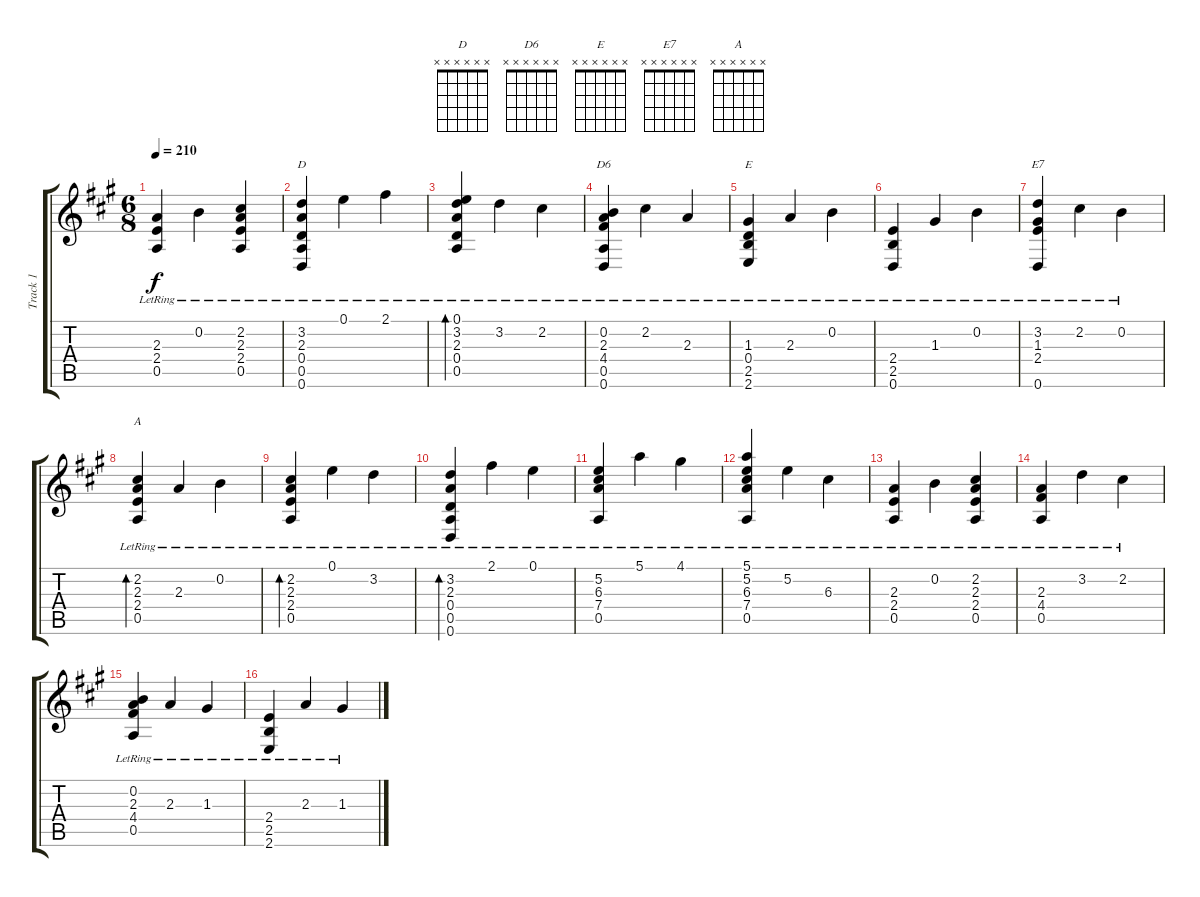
\track ("Track 1" "Track 1") {instrument acousticguitarnylon}
\staff {score tabs}
\tuning (E4 B3 G3 D3 A2 D2) {hide}
\chord ("D" x x x x x x)
\chord ("D6" x x x x x x)
\chord ("E" x x x x x x)
\chord ("E7" x x x x x x)
\chord ("A" x x x x x x)
\ts (6 8)
\tempo 210
\clef g2
\ks a
(2.3{lr} 2.4{lr} 0.5{lr}).4{dy f} 0.2{lr}.4 (2.2{lr} 2.3{lr} 2.4{lr} 0.5{lr}).4 |
(3.2{lr} 2.3{lr} 0.4{lr} 0.5{lr} 0.6).4{ch "D"} 0.1{lr}.4 2.1{lr}.4 |
(0.1{lr} 3.2{lr} 2.3{lr} 0.4{lr} 0.5{lr}).4{bd 60} 3.2{lr}.4 2.2{lr}.4 |
(0.2{lr} 2.3{lr} 4.4{lr} 0.5{lr} 0.6).4{ch "D6"} 2.2{lr}.4 2.3{lr}.4 |
(1.3{lr} 0.4{lr} 2.5{lr} 2.6{lr}).4{ch "E"} 2.3{lr}.4 0.2{lr}.4 |
(2.4{lr} 2.5{lr} 0.6{lr}).4 1.3{lr}.4 0.2{lr}.4 |
(3.2{lr} 1.3{lr} 2.4{lr} 0.6{lr}).4{ch "E7"} 2.2{lr}.4 0.2{lr}.4 |
(2.2{lr} 2.3{lr} 2.4{lr} 0.5{lr}).4{bd 480 ch "A"} 2.3{lr}.4 0.2{lr}.4 |
(2.2{lr} 2.3{lr} 2.4{lr} 0.5{lr}).4{bd 120} 0.1{lr}.4 3.2{lr}.4 |
(3.2{lr} 2.3{lr} 0.4{lr} 0.5{lr} 0.6).4{bd 120} 2.1{lr}.4 0.1{lr}.4 |
(5.2{lr} 6.3{lr} 7.4{lr} 0.5{lr}).4 5.1{lr}.4 4.1{lr}.4 |
(5.1{lr} 5.2{lr} 6.3{lr} 7.4{lr} 0.5{lr}).4 5.2{lr}.4 6.3{lr}.4 |
(2.3{lr} 2.4{lr} 0.5{lr}).4 0.2{lr}.4 (2.2{lr} 2.3{lr} 2.4{lr} 0.5{lr}).4 |
(2.3{lr} 4.4{lr} 0.5{lr}).4 3.2{lr}.4 2.2{lr}.4 |
(0.2{lr} 2.3{lr} 4.4{lr} 0.5{lr}).4 2.3{lr}.4 1.3{lr}.4 |
(2.4{lr} 2.5{lr} 2.6{lr}).4 2.3{lr}.4 1.3{lr}.4
